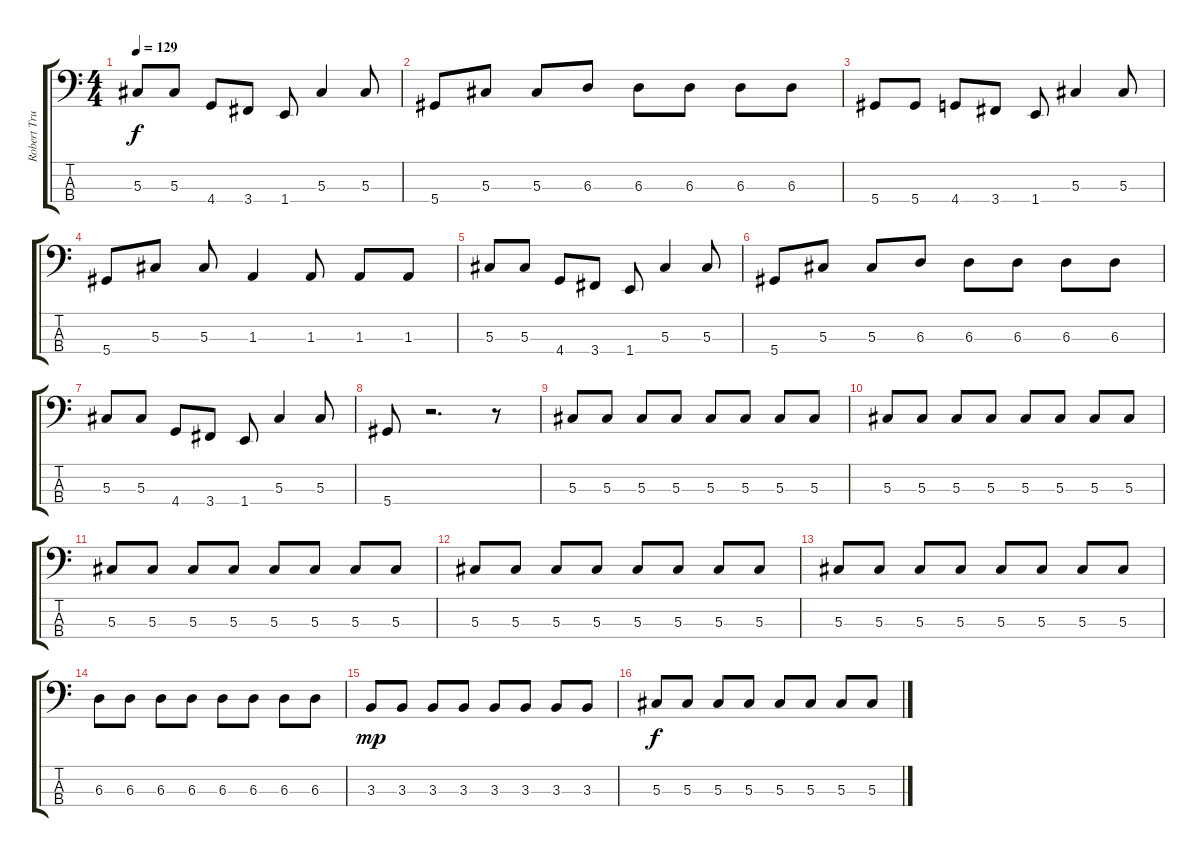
\track ("Robert Trujillo" "Robert Tru") {instrument electricbasspick}
\staff {score tabs}
\tuning (Gb2 Db2 Ab1 Eb1) {hide}
\ts (4 4)
\tempo 129
\clef f4
\ks c
5.3.8{dy f} 5.3.8 4.4.8 3.4.8 1.4.8 5.3.4 5.3.8 |
5.4.8 5.3.8 5.3.8 6.3.8 6.3.8 6.3.8 6.3.8 6.3.8 |
5.4.8 5.4.8 4.4.8 3.4.8 1.4.8 5.3.4 5.3.8 |
5.4.8 5.3.8 5.3.8 1.3.4 1.3.8 1.3.8 1.3.8 |
5.3.8 5.3.8 4.4.8 3.4.8 1.4.8 5.3.4 5.3.8 |
5.4.8 5.3.8 5.3.8 6.3.8 6.3.8 6.3.8 6.3.8 6.3.8 |
5.3.8 5.3.8 4.4.8 3.4.8 1.4.8 5.3.4 5.3.8 |
5.4.8 r.2{d} r.8 |
5.3.8 5.3.8 5.3.8 5.3.8 5.3.8 5.3.8 5.3.8 5.3.8 |
5.3.8 5.3.8 5.3.8 5.3.8 5.3.8 5.3.8 5.3.8 5.3.8 |
5.3.8 5.3.8 5.3.8 5.3.8 5.3.8 5.3.8 5.3.8 5.3.8 |
5.3.8 5.3.8 5.3.8 5.3.8 5.3.8 5.3.8 5.3.8 5.3.8 |
5.3.8 5.3.8 5.3.8 5.3.8 5.3.8 5.3.8 5.3.8 5.3.8 |
6.3.8 6.3.8 6.3.8 6.3.8 6.3.8 6.3.8 6.3.8 6.3.8 |
3.3.8{dy mp} 3.3.8 3.3.8 3.3.8 3.3.8 3.3.8 3.3.8 3.3.8 |
5.3.8{dy f} 5.3.8 5.3.8 5.3.8 5.3.8 5.3.8 5.3.8 5.3.8
